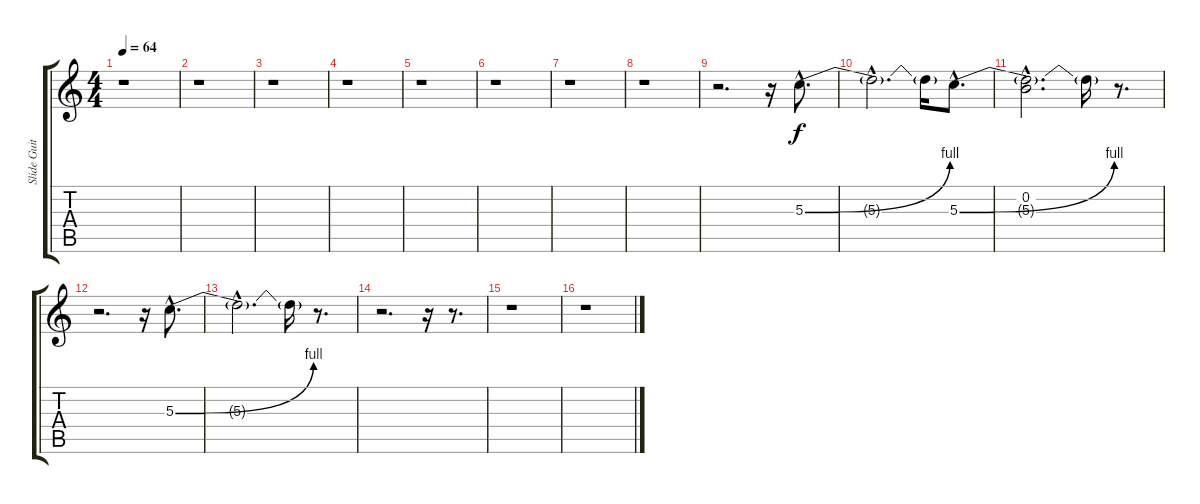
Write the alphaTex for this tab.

\track ("Slide Guitarra" "Slide Guit") {instrument distortionguitar}
\staff {score tabs}
\tuning (E4 B3 G3 D3 A2 E2) {hide}
\ts (4 4)
\tempo 64
\clef g2
\ks c
r.1{dy f} |
r.1 |
r.1 |
r.1 |
r.1 |
r.1 |
r.1 |
r.1 |
r.2{d} r.16 5.3{be (bend 0 0 60 4) hac}.8{d} |
5.3{hac t}.2{d} 5.3{t}.16 5.3{be (bend 0 0 60 4) hac}.8{d} |
(0.2{hac} 5.3{hac t}).2{d} 5.3{t}.16 r.8{d} |
r.2{d} r.16 5.3{be (bend 0 0 60 4) hac}.8{d} |
5.3{hac t}.2{d} 5.3{t}.16 r.8{d} |
r.2{d} r.16 r.8{d} |
r.1 |
r.1
